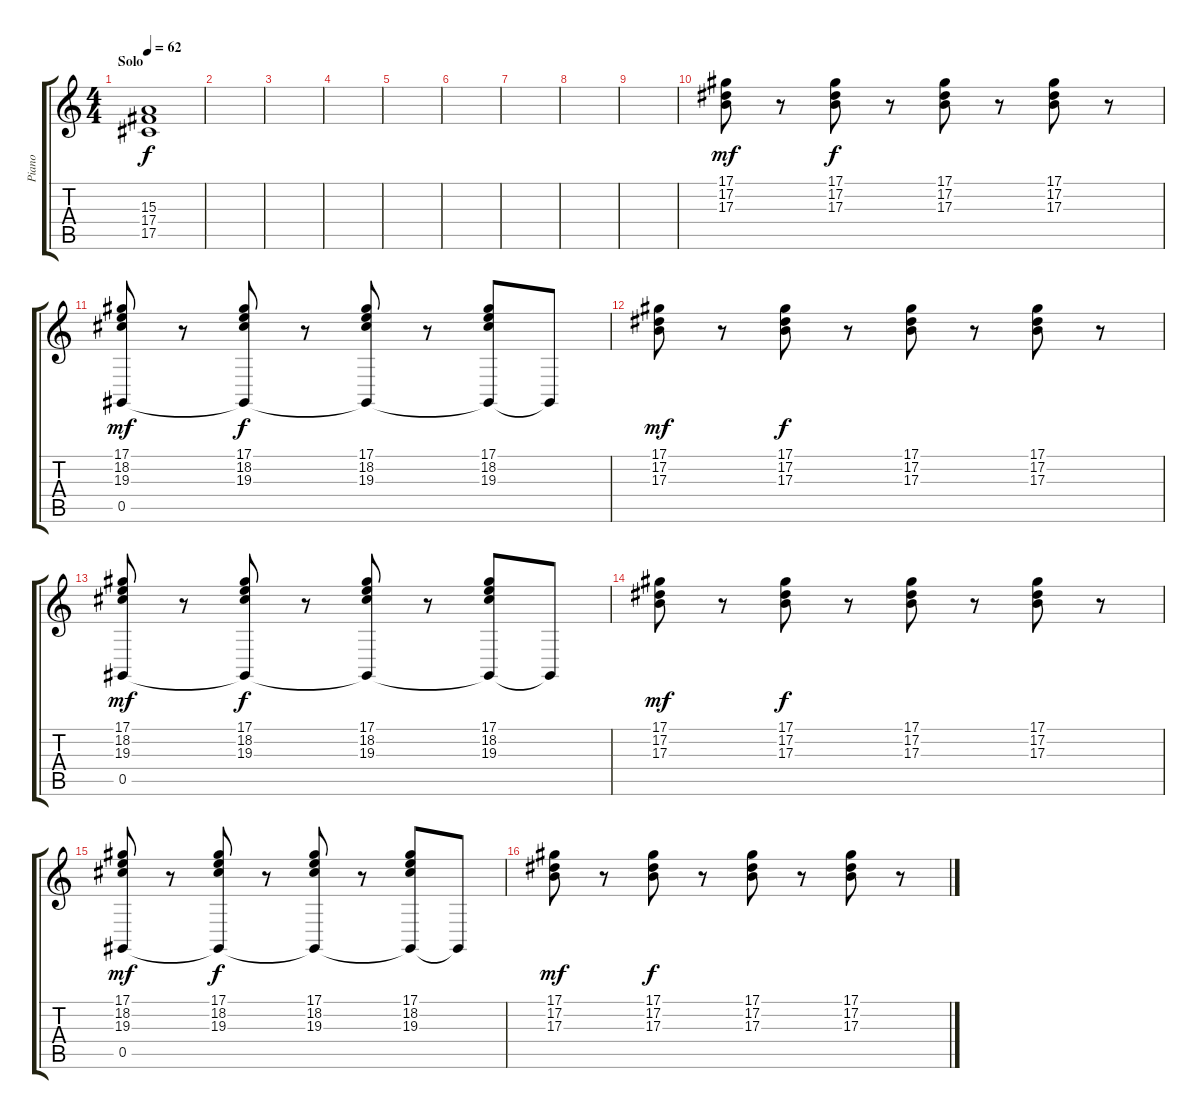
\track ("Piano" "Piano") {instrument brightacousticpiano}
\staff {score tabs}
\tuning (Eb4 Bb3 Gb3 Db3 Ab2 Eb2) {hide}
\ts (4 4)
\section ("" "Solo")
\tempo 62
\clef g2
\ks c
(15.3 17.4 17.5).1{dy f} |
|
|
|
|
|
|
|
|
(17.1 17.2 17.3).8{dy mf volume 11} r.8 (17.1 17.2 17.3).8{dy f} r.8 (17.1 17.2 17.3).8 r.8 (17.1 17.2 17.3).8 r.8 |
(17.1 18.2 19.3 0.5).8{dy mf} r.8 (17.1 18.2 19.3 0.5{t}).8{dy f} r.8 (17.1 18.2 19.3 0.5{t}).8 r.8 (17.1 18.2 19.3 0.5{t}).8 0.5{t}.8 |
(17.1 17.2 17.3).8{dy mf} r.8 (17.1 17.2 17.3).8{dy f} r.8 (17.1 17.2 17.3).8 r.8 (17.1 17.2 17.3).8 r.8 |
(17.1 18.2 19.3 0.5).8{dy mf} r.8 (17.1 18.2 19.3 0.5{t}).8{dy f} r.8 (17.1 18.2 19.3 0.5{t}).8 r.8 (17.1 18.2 19.3 0.5{t}).8 0.5{t}.8 |
(17.1 17.2 17.3).8{dy mf} r.8 (17.1 17.2 17.3).8{dy f} r.8 (17.1 17.2 17.3).8 r.8 (17.1 17.2 17.3).8 r.8 |
(17.1 18.2 19.3 0.5).8{dy mf} r.8 (17.1 18.2 19.3 0.5{t}).8{dy f} r.8 (17.1 18.2 19.3 0.5{t}).8 r.8 (17.1 18.2 19.3 0.5{t}).8 0.5{t}.8 |
(17.1 17.2 17.3).8{dy mf} r.8 (17.1 17.2 17.3).8{dy f} r.8 (17.1 17.2 17.3).8 r.8 (17.1 17.2 17.3).8 r.8
